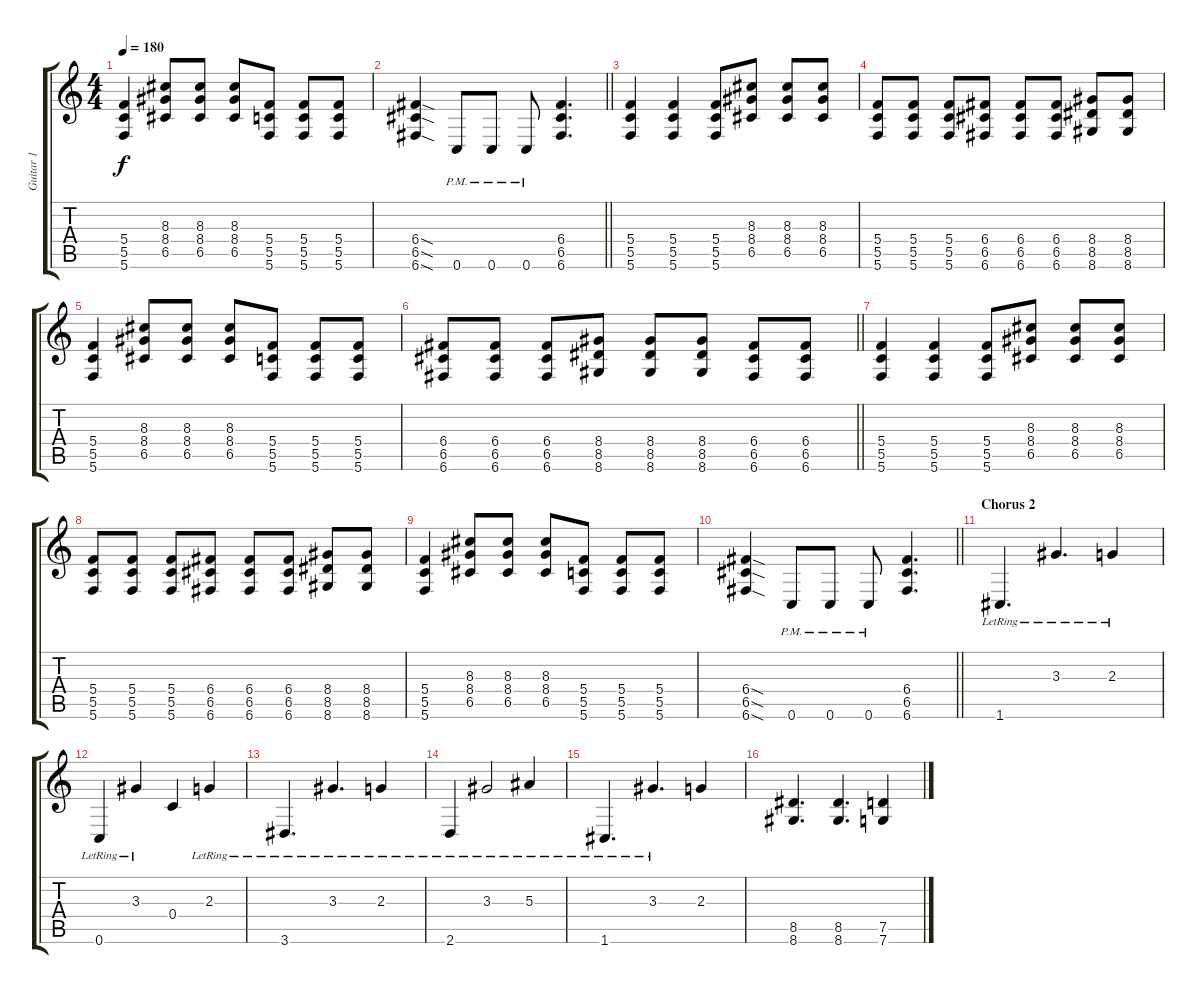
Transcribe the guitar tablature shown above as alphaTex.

\track ("Guitar 1" "Guitar 1") {instrument distortionguitar}
\staff {score tabs}
\tuning (D4 A3 F3 C3 G2 C2) {hide}
\ts (4 4)
\tempo 180
\clef g2
\ks c
(5.4 5.5 5.6).4{dy f} (8.3 8.4 6.5).8 (8.3 8.4 6.5).8 (8.3 8.4 6.5).8 (5.4 5.5 5.6).8 (5.4 5.5 5.6).8 (5.4 5.5 5.6).8 |
\barLineRight lightlight
(6.4{sod} 6.5{sod} 6.6{sod}).4 0.6{pm}.8 0.6{pm}.8 0.6{pm}.8 (6.4 6.5 6.6).4{d} |
(5.4 5.5 5.6).4 (5.4 5.5 5.6).4 (5.4 5.5 5.6).8 (8.3 8.4 6.5).8 (8.3 8.4 6.5).8 (8.3 8.4 6.5).8 |
(5.4 5.5 5.6).8 (5.4 5.5 5.6).8 (5.4 5.5 5.6).8 (6.4 6.5 6.6).8 (6.4 6.5 6.6).8 (6.4 6.5 6.6).8 (8.4 8.5 8.6).8 (8.4 8.5 8.6).8 |
(5.4 5.5 5.6).4 (8.3 8.4 6.5).8 (8.3 8.4 6.5).8 (8.3 8.4 6.5).8 (5.4 5.5 5.6).8 (5.4 5.5 5.6).8 (5.4 5.5 5.6).8 |
\barLineRight lightlight
(6.4 6.5 6.6).8 (6.4 6.5 6.6).8 (6.4 6.5 6.6).8 (8.4 8.5 8.6).8 (8.4 8.5 8.6).8 (8.4 8.5 8.6).8 (6.4 6.5 6.6).8 (6.4 6.5 6.6).8 |
(5.4 5.5 5.6).4 (5.4 5.5 5.6).4 (5.4 5.5 5.6).8 (8.3 8.4 6.5).8 (8.3 8.4 6.5).8 (8.3 8.4 6.5).8 |
(5.4 5.5 5.6).8 (5.4 5.5 5.6).8 (5.4 5.5 5.6).8 (6.4 6.5 6.6).8 (6.4 6.5 6.6).8 (6.4 6.5 6.6).8 (8.4 8.5 8.6).8 (8.4 8.5 8.6).8 |
(5.4 5.5 5.6).4 (8.3 8.4 6.5).8 (8.3 8.4 6.5).8 (8.3 8.4 6.5).8 (5.4 5.5 5.6).8 (5.4 5.5 5.6).8 (5.4 5.5 5.6).8 |
\barLineRight lightlight
(6.4{sod} 6.5{sod} 6.6{sod}).4 0.6{pm}.8 0.6{pm}.8 0.6{pm}.8 (6.4 6.5 6.6).4{d} |
\section ("" "Chorus 2")
1.6{lr}.4{d} 3.3{lr}.4{d} 2.3{lr}.4 |
0.6{lr}.4 3.3{lr}.4 0.4.4 2.3{lr}.4 |
3.6{lr}.4{d} 3.3{lr}.4{d} 2.3{lr}.4 |
2.6{lr}.4 3.3{lr}.2 5.3{lr}.4 |
1.6{lr}.4{d} 3.3{lr}.4{d} 2.3.4 |
(8.5 8.6).4{d} (8.5 8.6).4{d} (7.5 7.6).4
